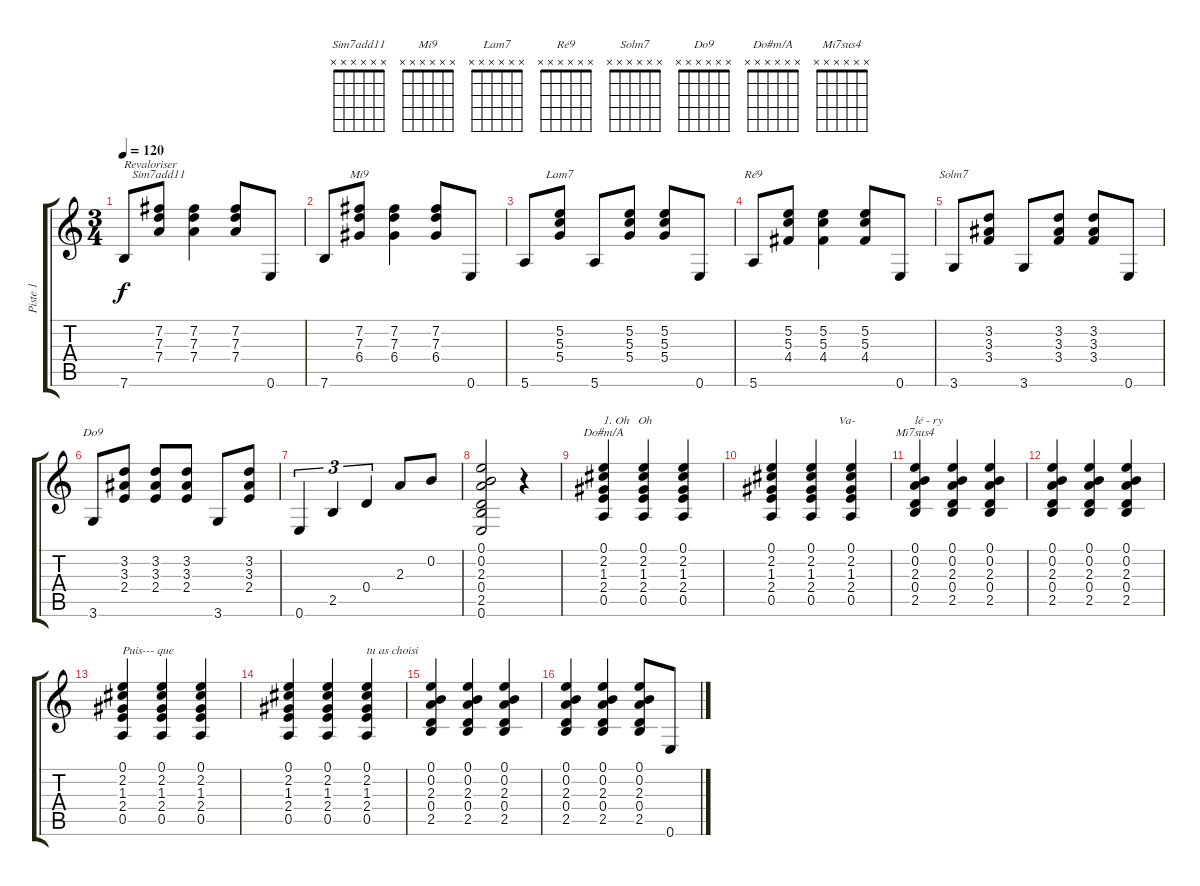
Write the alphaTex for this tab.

\track ("Piste 1" "Piste 1") {instrument acousticguitarnylon}
\staff {score tabs}
\tuning (E4 B3 G3 D3 A2 E2) {hide}
\chord ("Sim7add11" x x x x x x)
\chord ("Mi9" x x x x x x)
\chord ("Lam7" x x x x x x)
\chord ("Ré9" x x x x x x)
\chord ("Solm7" x x x x x x)
\chord ("Do9" x x x x x x)
\chord ("Do#m/A" x x x x x x)
\chord ("Mi7sus4" x x x x x x)
\ts (3 4)
\tempo 120
\clef g2
\ks c
7.6.8{txt "Revaloriser" dy f} (7.2 7.3 7.4).8{ch "Sim7add11"} (7.2 7.3 7.4).4 (7.2 7.3 7.4).8 0.6.8 |
7.6.8 (7.2 7.3 6.4).8{ch "Mi9"} (7.2 7.3 6.4).4 (7.2 7.3 6.4).8 0.6.8 |
5.6.8 (5.2 5.3 5.4).8{ch "Lam7"} 5.6.8 (5.2 5.3 5.4).8 (5.2 5.3 5.4).8 0.6.8 |
5.6.8{ch "Ré9"} (5.2 5.3 4.4).8 (5.2 5.3 4.4).4 (5.2 5.3 4.4).8 0.6.8 |
3.6.8{ch "Solm7"} (3.2 3.3 3.4).8 3.6.8 (3.2 3.3 3.4).8 (3.2 3.3 3.4).8 0.6.8 |
3.6.8{ch "Do9"} (3.2 3.3 2.4).8 (3.2 3.3 2.4).8 (3.2 3.3 2.4).8 3.6.8 (3.2 3.3 2.4).8 |
0.6.4{tu (3 2)} 2.5.4{tu (3 2)} 0.4.4{tu (3 2)} 2.3.8 0.2.8 |
(0.1 0.2 2.3 0.4 2.5 0.6).2 r.4 |
(0.1 2.2 1.3 2.4 0.5).4{ch "Do#m/A" txt "1. Oh   Oh"} (0.1 2.2 1.3 2.4 0.5).4 (0.1 2.2 1.3 2.4 0.5).4 |
(0.1 2.2 1.3 2.4 0.5).4 (0.1 2.2 1.3 2.4 0.5).4{txt "         Va-"} (0.1 2.2 1.3 2.4 0.5).4 |
(0.1 0.2 2.3 0.4 2.5).4{ch "Mi7sus4" txt "lé - ry"} (0.1 0.2 2.3 0.4 2.5).4 (0.1 0.2 2.3 0.4 2.5).4 |
(0.1 0.2 2.3 0.4 2.5).4 (0.1 0.2 2.3 0.4 2.5).4 (0.1 0.2 2.3 0.4 2.5).4 |
(0.1 2.2 1.3 2.4 0.5).4{txt "Puis--- que"} (0.1 2.2 1.3 2.4 0.5).4 (0.1 2.2 1.3 2.4 0.5).4 |
(0.1 2.2 1.3 2.4 0.5).4 (0.1 2.2 1.3 2.4 0.5).4 (0.1 2.2 1.3 2.4 0.5).4{txt "tu as choisi"} |
(0.1 0.2 2.3 0.4 2.5).4 (0.1 0.2 2.3 0.4 2.5).4 (0.1 0.2 2.3 0.4 2.5).4 |
(0.1 0.2 2.3 0.4 2.5).4 (0.1 0.2 2.3 0.4 2.5).4 (0.1 0.2 2.3 0.4 2.5).8 0.6.8
